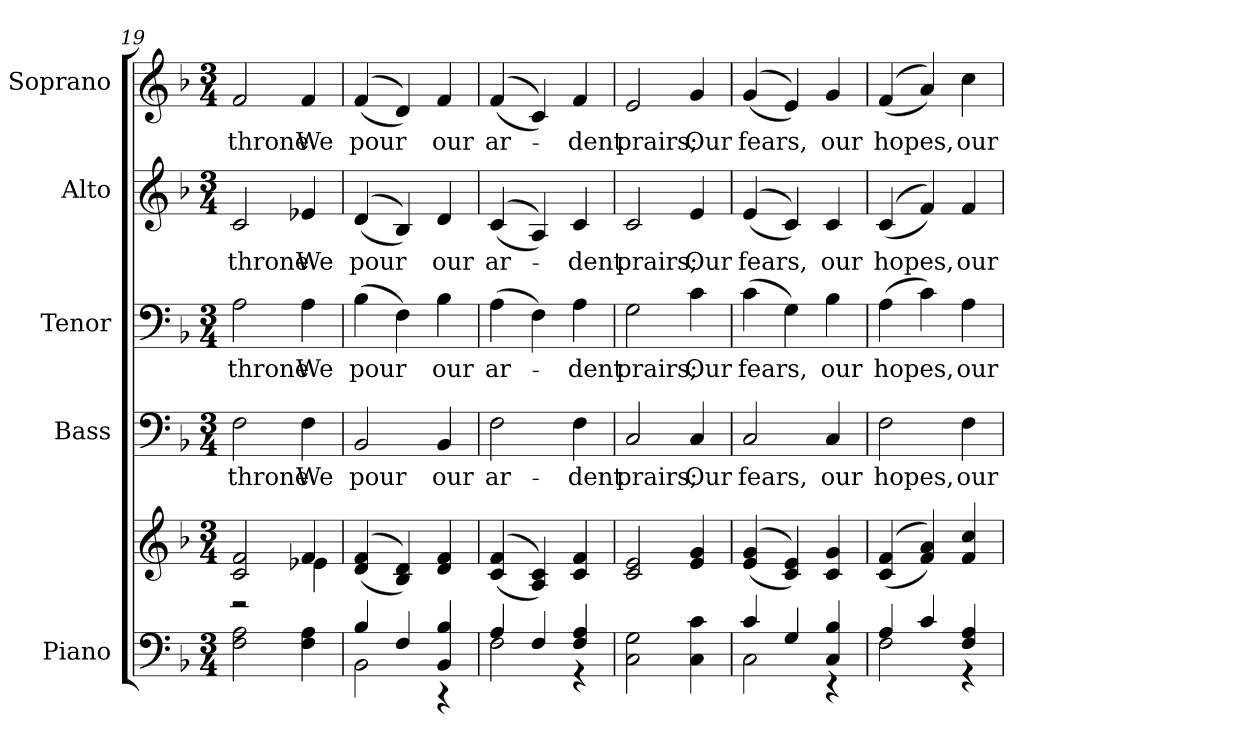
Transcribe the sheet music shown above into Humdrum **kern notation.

**kern	**kern	**kern	**text	**kern	**text	**kern	**text	**kern	**text
*part5	*part5	*part4	*part4	*part3	*part3	*part2	*part2	*part1	*part1
*staff6	*staff5	*staff4	*staff4	*staff3	*staff3	*staff2	*staff2	*staff1	*staff1
*I"Piano	*	*I"Bass	*	*I"Tenor	*	*I"Alto	*	*I"Soprano	*
*I'Pno.	*	*I'B.	*	*I'T.	*	*I'A.	*	*I'S.	*
!!LO:PB:g=z
*clefF4	*clefG2	*clefF4	*	*clefF4	*	*clefG2	*	*clefG2	*
*k[b-]	*k[b-]	*k[b-]	*	*k[b-]	*	*k[b-]	*	*k[b-]	*
*F:	*F:	*F:	*	*F:	*	*F:	*	*F:	*
*M3/4	*M3/4	*M3/4	*	*M3/4	*	*M3/4	*	*M3/4	*
=19	=19	=19	=19	=19	=19	=19	=19	=19	=19
*	*^	*	*	*	*	*	*	*	*
!	!	!	!	!LO:LY:b:color=#000000	!	!	!	!	!	!
!	!	!	!	!	!	!LO:LY:b:color=#000000	!	!	!	!
!	!	!	!	!	!	!	!	!LO:LY:b:color=#000000	!	!
!	!	!	!	!	!	!	!	!	!	!LO:LY:b:color=#000000
2Fi\ 2Ai	2ci/ 2fi	2r	2Fi\	throne	2Ai\	throne	2ci/	throne	2fi/	throne
!	!	!	!	!LO:LY:b:color=#000000	!	!	!	!	!	!
!	!	!	!	!	!	!LO:LY:b:color=#000000	!	!	!	!
!	!	!	!	!	!	!	!	!LO:LY:b:color=#000000	!	!
!	!	!	!	!	!	!	!	!	!	!LO:LY:b:color=#000000
4Fi\ 4Ai	4fi/	4e-Xi\	4Fi\	We	4Ai\	We	4e-Xi/	We	4fi/	We
*	*v	*v	*	*	*	*	*	*	*	*
=20	=20	=20	=20	=20	=20	=20	=20	=20	=20
*^	*	*	*	*	*	*	*	*	*
*	*	*^	*	*	*	*	*	*	*	*
!	!	!	!	!	!LO:LY:b:color=#000000	!	!	!	!	!	!
*	*	*v	*v	*	*	*	*	*	*	*	*
*	*	*^	*	*	*	*	*	*	*	*
!	!	!	!	!	!	!	!LO:LY:b:color=#000000	!	!	!	!
*	*	*v	*v	*	*	*	*	*	*	*	*
*	*	*^	*	*	*	*	*	*	*	*
!	!	!	!	!	!	!	!	!	!LO:LY:b:color=#000000	!	!
*	*	*v	*v	*	*	*	*	*	*	*	*
*	*	*^	*	*	*	*	*	*	*	*
!	!	!	!	!	!	!	!	!	!	!	!LO:LY:b:color=#000000
*	*	*v	*v	*	*	*	*	*	*	*	*
4B-i/	2BB-i\	((4di/ 4fi	2BB-i/	pour	(4B-i\	pour	((4di/	pour	((4fi/	pour
4Fi/	.	4B-i/ 4di))	.	.	4Fi\)	.	4B-i/))	.	4di/))	.
!	!	!	!	!LO:LY:b:color=#000000	!	!	!	!	!	!
!	!	!	!	!	!	!LO:LY:b:color=#000000	!	!	!	!
!	!	!	!	!	!	!	!	!LO:LY:b:color=#000000	!	!
!	!	!	!	!	!	!	!	!	!	!LO:LY:b:color=#000000
4BB-i/ 4B-i	4r	4di/ 4fi	4BB-i/	our	4B-i\	our	4di/	our	4fi/	our
!!LO:LB:g=z
=21	=21	=21	=21	=21	=21	=21	=21	=21	=21	=21
!	!	!	!	!LO:LY:b:color=#000000	!	!	!	!	!	!
!	!	!	!	!	!	!LO:LY:b:color=#000000	!	!	!	!
!	!	!	!	!	!	!	!	!LO:LY:b:color=#000000	!	!
!	!	!	!	!	!	!	!	!	!	!LO:LY:b:color=#000000
4Ai/	2Fi\	((4ci/ 4fi	2Fi\	ar-	(4Ai\	ar-	((4ci/	ar-	((4fi/	ar-
4Fi/	.	4Ai/ 4ci))	.	.	4Fi\)	.	4Ai/))	.	4ci/))	.
!	!	!	!	!LO:LY:b:color=#000000	!	!	!	!	!	!
!	!	!	!	!	!	!LO:LY:b:color=#000000	!	!	!	!
!	!	!	!	!	!	!	!	!LO:LY:b:color=#000000	!	!
!	!	!	!	!	!	!	!	!	!	!LO:LY:b:color=#000000
4Fi/ 4Ai	4r	4ci/ 4fi	4Fi\	-dent	4Ai\	-dent	4ci/	-dent	4fi/	-dent
*v	*v	*	*	*	*	*	*	*	*	*
=22	=22	=22	=22	=22	=22	=22	=22	=22	=22
*^	*	*	*	*	*	*	*	*	*
!	!	!	!	!LO:LY:b:color=#000000	!	!	!	!	!	!
*v	*v	*	*	*	*	*	*	*	*	*
*^	*	*	*	*	*	*	*	*	*
!	!	!	!	!	!	!LO:LY:b:color=#000000	!	!	!	!
*v	*v	*	*	*	*	*	*	*	*	*
*^	*	*	*	*	*	*	*	*	*
!	!	!	!	!	!	!	!	!LO:LY:b:color=#000000	!	!
*v	*v	*	*	*	*	*	*	*	*	*
*^	*	*	*	*	*	*	*	*	*
!	!	!	!	!	!	!	!	!	!	!LO:LY:b:color=#000000
*v	*v	*	*	*	*	*	*	*	*	*
2Ci\ 2Gi	2ci/ 2ei	2Ci/	prairs;	2Gi\	prairs;	2ci/	prairs;	2ei/	prairs;
!	!	!	!LO:LY:b:color=#000000	!	!	!	!	!	!
!	!	!	!	!	!LO:LY:b:color=#000000	!	!	!	!
!	!	!	!	!	!	!	!LO:LY:b:color=#000000	!	!
!	!	!	!	!	!	!	!	!	!LO:LY:b:color=#000000
4Ci\ 4ci	4ei/ 4gi	4Ci/	Our	4ci\	Our	4ei/	Our	4gi/	Our
!!LO:PB:g=z
=23	=23	=23	=23	=23	=23	=23	=23	=23	=23
*^	*	*	*	*	*	*	*	*	*
!	!	!	!	!LO:LY:b:color=#000000	!	!	!	!	!	!
!	!	!	!	!	!	!LO:LY:b:color=#000000	!	!	!	!
!	!	!	!	!	!	!	!	!LO:LY:b:color=#000000	!	!
!	!	!	!	!	!	!	!	!	!	!LO:LY:b:color=#000000
4ci/	2Ci\	((4ei/ 4gi	2Ci/	fears,	(4ci\	fears,	((4ei/	fears,	((4gi/	fears,
4Gi/	.	4ci/ 4ei))	.	.	4Gi\)	.	4ci/))	.	4ei/))	.
!	!	!	!	!LO:LY:b:color=#000000	!	!	!	!	!	!
!	!	!	!	!	!	!LO:LY:b:color=#000000	!	!	!	!
!	!	!	!	!	!	!	!	!LO:LY:b:color=#000000	!	!
!	!	!	!	!	!	!	!	!	!	!LO:LY:b:color=#000000
4Ci/ 4B-i	4r	4ci/ 4gi	4Ci/	our	4B-i\	our	4ci/	our	4gi/	our
=24	=24	=24	=24	=24	=24	=24	=24	=24	=24	=24
!	!	!	!	!LO:LY:b:color=#000000	!	!	!	!	!	!
!	!	!	!	!	!	!LO:LY:b:color=#000000	!	!	!	!
!	!	!	!	!	!	!	!	!LO:LY:b:color=#000000	!	!
!	!	!	!	!	!	!	!	!	!	!LO:LY:b:color=#000000
4Ai/	2Fi\	((4ci/ 4fi	2Fi\	hopes,	(4Ai\	hopes,	((4ci/	hopes,	((4fi/	hopes,
4ci/	.	4fi/ 4ai))	.	.	4ci\)	.	4fi/))	.	4ai/))	.
!	!	!	!	!LO:LY:b:color=#000000	!	!	!	!	!	!
!	!	!	!	!	!	!LO:LY:b:color=#000000	!	!	!	!
!	!	!	!	!	!	!	!	!LO:LY:b:color=#000000	!	!
!	!	!	!	!	!	!	!	!	!	!LO:LY:b:color=#000000
4Fi/ 4Ai	4r	4fi/ 4cci	4Fi\	our	4Ai\	our	4fi/	our	4cci\	our
*v	*v	*	*	*	*	*	*	*	*	*
=	=	=	=	=	=	=	=	=	=
*-	*-	*-	*-	*-	*-	*-	*-	*-	*-
